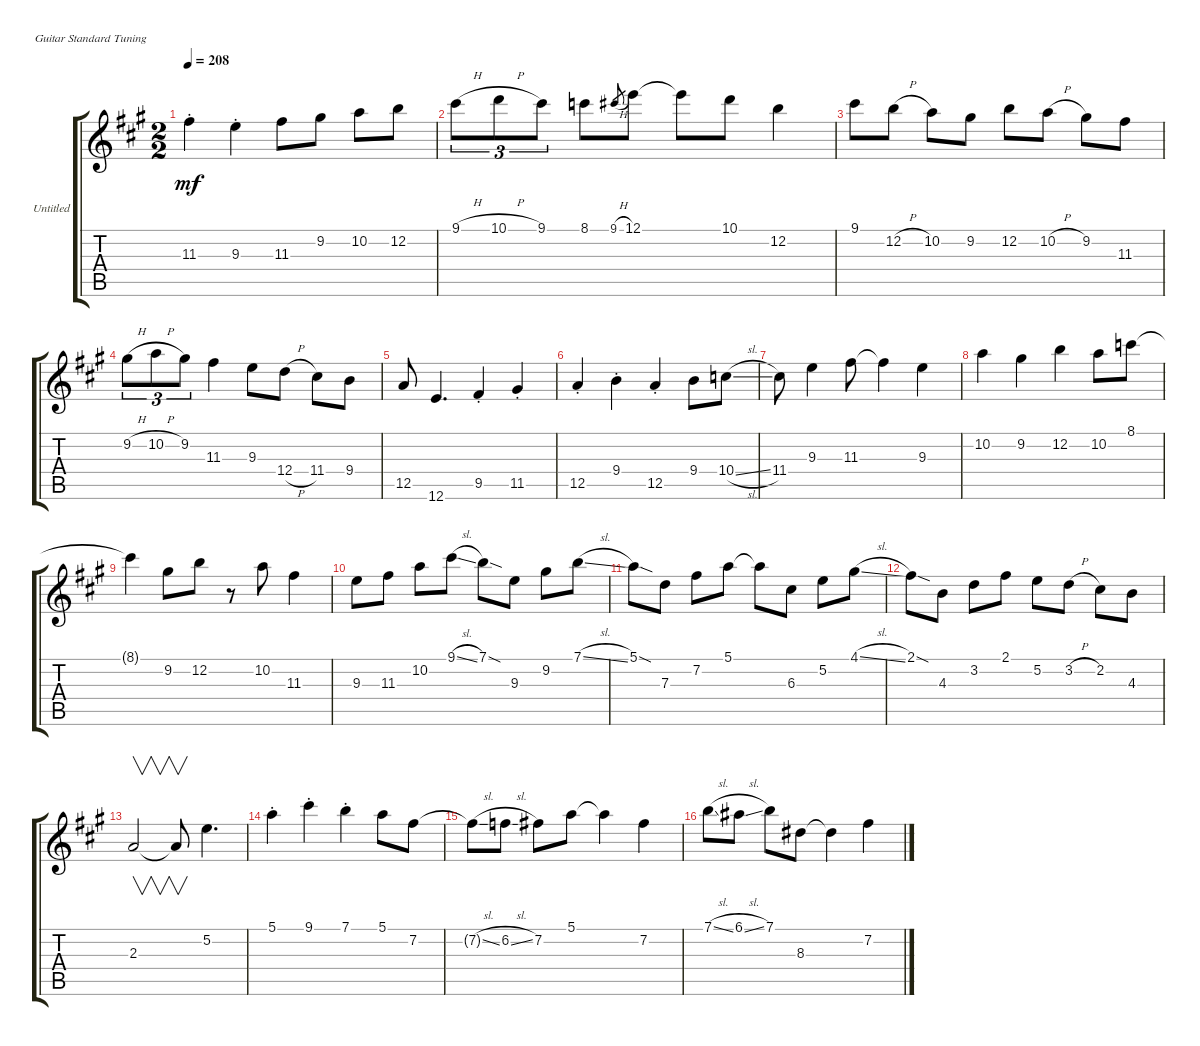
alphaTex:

\bracketExtendMode groupsimilarinstruments
\firstSystemTrackNameOrientation horizontal
\otherSystemsTrackNameOrientation horizontal
\track ("Untitled" "Untitled") {instrument acousticguitarsteel}
\staff {score tabs}
\tuning (E4 B3 G3 D3 A2 E2)
\ts (2 2)
\tempo 208
\clef g2
\ks a
11.3{st}.4{dy mf} 9.3{st}.4 11.3.8 9.2.8 10.2.8 12.2.8 |
9.1{h}.8{tu (3 2)} 10.1{h}.8{tu (3 2)} 9.1.8{tu (3 2)} 8.1.8 9.1{h}.8{gr} 12.1.8 12.1{t}.8 10.1.8 12.2.4 |
9.1.8 12.2{h}.8 10.2.8 9.2.8 12.2.8 10.2{h}.8 9.2.8 11.3.8 |
9.2{h}.8{tu (3 2)} 10.2{h}.8{tu (3 2)} 9.2.8{tu (3 2)} 11.3.4 9.3.8 12.4{h}.8 11.4.8 9.4.8 |
12.5.8 12.6.4{d} 9.5{st}.4 11.5{st}.4 |
12.5{st}.4 9.4{st}.4 12.5{st}.4 9.4.8 10.4{sl}.8 |
11.4.8 9.3.4 11.3.8 11.3{t}.4 9.3.4 |
10.2.4 9.2.4 12.2.4 10.2.8 8.1.8 |
8.1{t}.4 9.2.8 12.2.8 r.8 10.2.8 11.3.4 |
9.3.8 11.3.8 10.2.8 9.1{sl}.8 7.1{sod}.8 9.3.8 9.2.8 7.1{sl}.8 |
5.1{sod}.8 7.3.8 7.2.8 5.1.8 5.1{t}.8 6.3.8 5.2.8 4.1{sl}.8 |
2.1{sod}.8 4.3.8 3.2.8 2.1.8 5.2.8 3.2{h}.8 2.2.8 4.3.8 |
2.3.2{v} 2.3{t}.8{v} 5.2.4{d} |
5.1{st}.4 9.1{st}.4 7.1{st}.4 5.1.8 7.2.8 |
7.2{sl t}.8 6.2{sl}.8 7.2.8 5.1.8 5.1{t}.4 7.2.4 |
7.1{sl}.8 6.1{sl}.8 7.1.8 8.3.8 8.3{t}.4 7.2.4
